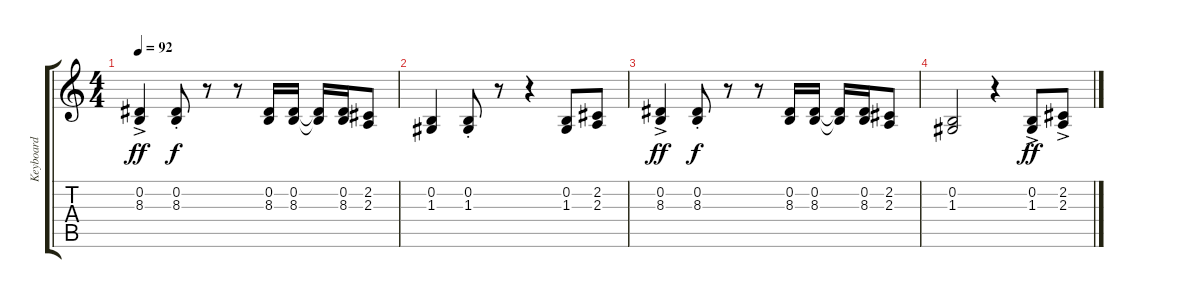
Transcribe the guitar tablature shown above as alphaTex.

\track ("Keyboard" "Keyboard") {instrument electricgrandpiano}
\staff {score tabs}
\tuning (E4 B3 G3 D3 A2 E2) {hide}
\ts (4 4)
\tempo 92
\clef g2
\ks c
(0.2{ac} 8.3{ac}).4{dy ff} (0.2{st} 8.3{st}).8{dy f} r.8 r.8 (0.2 8.3).16 (0.2 8.3).16 (0.2{t} 8.3{t}).16 (0.2 8.3).16 (2.2 2.3).8 |
(0.2 1.3).4 (0.2 1.3{st}).8 r.8 r.4 (0.2 1.3).8 (2.2 2.3).8 |
(0.2{ac} 8.3{ac}).4{dy ff} (0.2{st} 8.3{st}).8{dy f} r.8 r.8 (0.2 8.3).16 (0.2 8.3).16 (0.2{t} 8.3{t}).16 (0.2 8.3).16 (2.2 2.3).8 |
(0.2 1.3).2 r.4 (0.2{ac} 1.3{ac}).8{dy ff} (2.2{ac} 2.3{ac}).8
